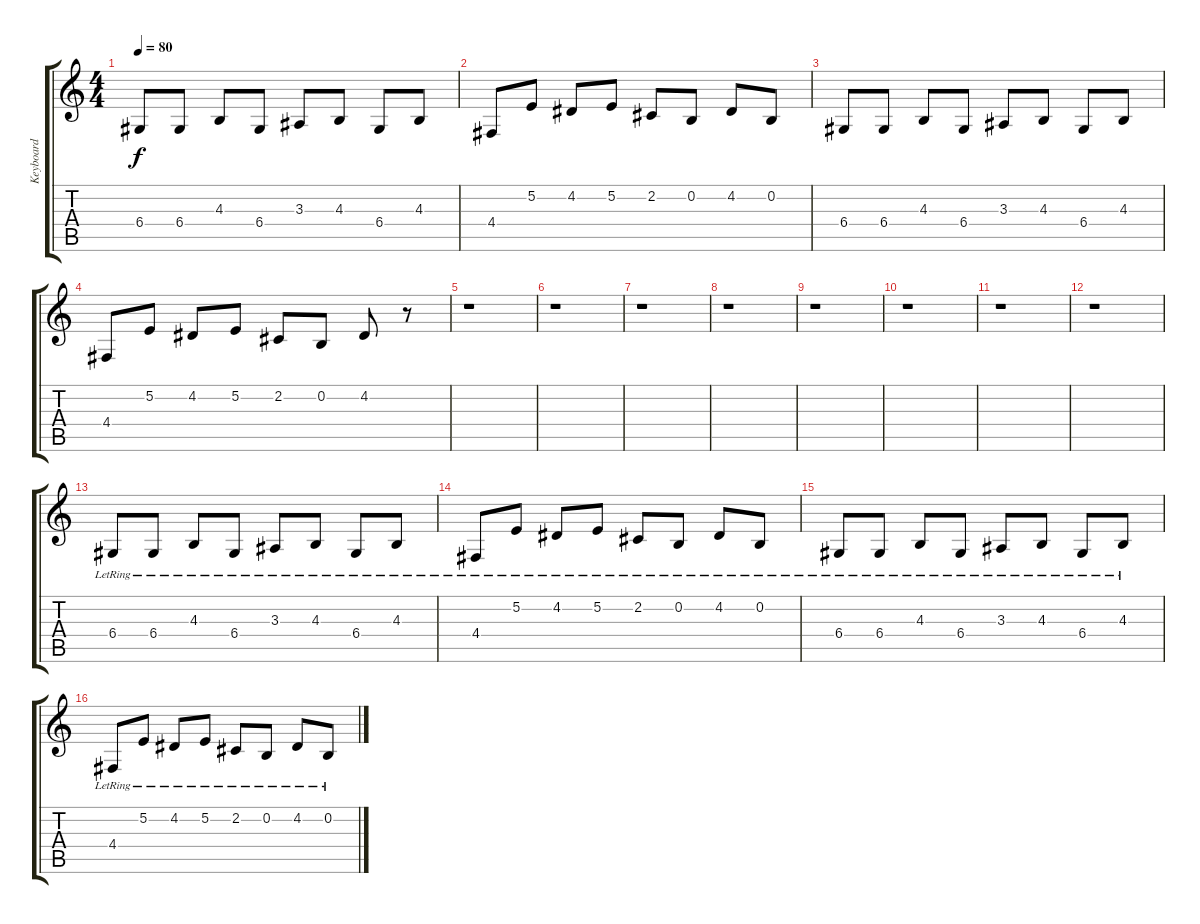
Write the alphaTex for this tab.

\track ("Keyboard" "Keyboard") {instrument lead2sawtooth}
\staff {score tabs}
\tuning (E4 B3 G3 D3 A2 E2) {hide}
\ts (4 4)
\tempo 80
\clef g2
\ks c
6.4.8{dy f instrument lead2sawtooth} 6.4.8 4.3.8 6.4.8 3.3.8 4.3.8 6.4.8 4.3.8 |
4.4.8 5.2.8 4.2.8 5.2.8 2.2.8 0.2.8 4.2.8 0.2.8 |
6.4.8 6.4.8 4.3.8 6.4.8 3.3.8 4.3.8 6.4.8 4.3.8 |
4.4.8 5.2.8 4.2.8 5.2.8 2.2.8 0.2.8 4.2.8 r.8 |
r.1 |
r.1 |
r.1 |
r.1 |
r.1 |
r.1 |
r.1 |
r.1 |
6.4{lr}.8 6.4{lr}.8 4.3{lr}.8 6.4{lr}.8 3.3{lr}.8 4.3{lr}.8 6.4{lr}.8 4.3{lr}.8 |
4.4{lr}.8 5.2{lr}.8 4.2{lr}.8 5.2{lr}.8 2.2{lr}.8 0.2{lr}.8 4.2{lr}.8 0.2{lr}.8 |
6.4{lr}.8 6.4{lr}.8 4.3{lr}.8 6.4{lr}.8 3.3{lr}.8 4.3{lr}.8 6.4{lr}.8 4.3{lr}.8 |
4.4{lr}.8 5.2{lr}.8 4.2{lr}.8 5.2{lr}.8 2.2{lr}.8 0.2{lr}.8 4.2{lr}.8 0.2{lr}.8
